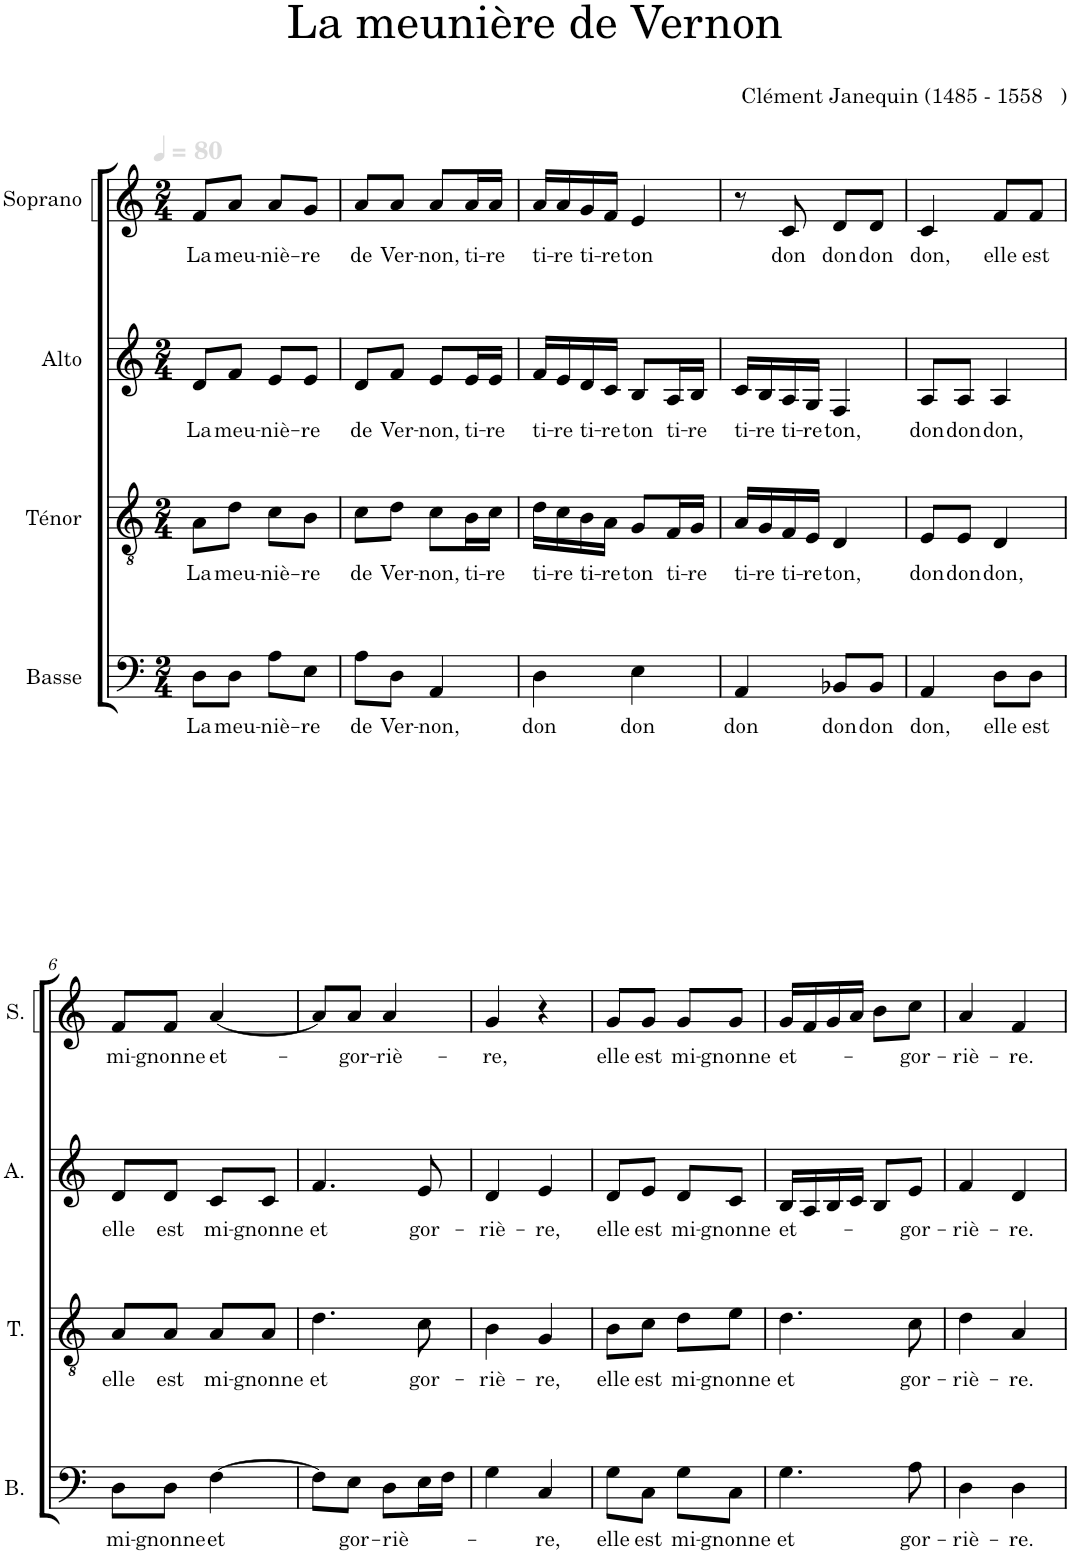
**kern	**text	**kern	**text	**kern	**text	**kern	**text
*part4	*part4	*part3	*part3	*part2	*part2	*part1	*part1
*staff4	*staff4	*staff3	*staff3	*staff2	*staff2	*staff1	*staff1
*I"Basse	*	*I"Ténor	*	*I"Alto	*	*I"Soprano	*
*I'B.	*	*I'T.	*	*I'A.	*	*I'S.	*
*clefF4	*	*clefGv2	*	*clefG2	*	*clefG2	*
*k[]	*	*k[]	*	*k[]	*	*k[]	*
*M2/4	*	*M2/4	*	*M2/4	*	*M2/4	*
*MM80	*	*MM80	*	*MM80	*	*MM80	*
=1	=1	=1	=1	=1	=1	=1	=1
!	!LO:LY:b	!	!LO:LY:b	!	!LO:LY:b	!	!LO:LY:b
8D\L	La	8A\L	La	8d/L	La	8f/L	La
!	!LO:LY:b	!	!LO:LY:b	!	!LO:LY:b	!	!LO:LY:b
8D\J	meu-	8d\J	meu-	8f/J	meu-	8a/J	meu-
!	!LO:LY:b	!	!LO:LY:b	!	!LO:LY:b	!	!LO:LY:b
8A\L	-niè-	8c\L	-niè-	8e/L	-niè-	8a/L	-niè-
!	!LO:LY:b	!	!LO:LY:b	!	!LO:LY:b	!	!LO:LY:b
8E\J	-re	8B\J	-re	8e/J	-re	8g/J	-re
=2	=2	=2	=2	=2	=2	=2	=2
!	!LO:LY:b	!	!LO:LY:b	!	!LO:LY:b	!	!LO:LY:b
8A\L	de	8c\L	de	8d/L	de	8a/L	de
!	!LO:LY:b	!	!LO:LY:b	!	!LO:LY:b	!	!LO:LY:b
8D\J	Ver-	8d\J	Ver-	8f/J	Ver-	8a/J	Ver-
!	!LO:LY:b	!	!LO:LY:b	!	!LO:LY:b	!	!LO:LY:b
4AA/	-non,	8c\L	-non,	8e/L	-non,	8a/L	-non,
!	!	!	!LO:LY:b	!	!LO:LY:b	!	!LO:LY:b
.	.	16B\L	ti-	16e/L	ti-	16a/L	ti-
!	!	!	!LO:LY:b	!	!LO:LY:b	!	!LO:LY:b
.	.	16c\JJ	-re	16e/JJ	-re	16a/JJ	-re
=3	=3	=3	=3	=3	=3	=3	=3
!	!LO:LY:b	!	!LO:LY:b	!	!LO:LY:b	!	!LO:LY:b
4D\	don	16d\LL	ti-	16f/LL	ti-	16a/LL	ti-
!	!	!	!LO:LY:b	!	!LO:LY:b	!	!LO:LY:b
.	.	16c\	-re	16e/	-re	16a/	-re
!	!	!	!LO:LY:b	!	!LO:LY:b	!	!LO:LY:b
.	.	16B\	ti-	16d/	ti-	16g/	ti-
!	!	!	!LO:LY:b	!	!LO:LY:b	!	!LO:LY:b
.	.	16A\JJ	-re	16c/JJ	-re	16f/JJ	-re
!	!LO:LY:b	!	!LO:LY:b	!	!LO:LY:b	!	!LO:LY:b
4E\	don	8G/L	ton	8B/L	ton	4e/	ton
!	!	!	!LO:LY:b	!	!LO:LY:b	!	!
.	.	16F/L	ti-	16A/L	ti-	.	.
!	!	!	!LO:LY:b	!	!LO:LY:b	!	!
.	.	16G/JJ	-re	16B/JJ	-re	.	.
=4	=4	=4	=4	=4	=4	=4	=4
!	!LO:LY:b	!	!LO:LY:b	!	!LO:LY:b	!	!
4AA/	don	16A/LL	ti-	16c/LL	ti-	8r	.
!	!	!	!LO:LY:b	!	!LO:LY:b	!	!
.	.	16G/	-re	16B/	-re	.	.
!	!	!	!LO:LY:b	!	!LO:LY:b	!	!LO:LY:b
.	.	16F/	ti-	16A/	ti-	8c/	don
!	!	!	!LO:LY:b	!	!LO:LY:b	!	!
.	.	16E/JJ	-re	16G/JJ	-re	.	.
!	!LO:LY:b	!	!LO:LY:b	!	!LO:LY:b	!	!LO:LY:b
8BB-X/L	don	4D/	ton,	4F/	ton,	8d/L	don
!	!LO:LY:b	!	!	!	!	!	!LO:LY:b
8BB-/J	don	.	.	.	.	8d/J	don
=5	=5	=5	=5	=5	=5	=5	=5
!	!LO:LY:b	!	!LO:LY:b	!	!LO:LY:b	!	!LO:LY:b
4AA/	don,	8E/L	don	8A/L	don	4c/	don,
!	!	!	!LO:LY:b	!	!LO:LY:b	!	!
.	.	8E/J	don	8A/J	don	.	.
!	!LO:LY:b	!	!LO:LY:b	!	!LO:LY:b	!	!LO:LY:b
8D\L	elle	4D/	don,	4A/	don,	8f/L	elle
!	!LO:LY:b	!	!	!	!	!	!LO:LY:b
8D\J	est	.	.	.	.	8f/J	est
!!LO:LB:g=z
=6	=6	=6	=6	=6	=6	=6	=6
!	!LO:LY:b	!	!LO:LY:b	!	!LO:LY:b	!	!LO:LY:b
8D\L	mi-	8A/L	elle	8d/L	elle	8f/L	mi-
!	!LO:LY:b	!	!LO:LY:b	!	!LO:LY:b	!	!LO:LY:b
8D\J	-gnonne	8A/J	est	8d/J	est	8f/J	-gnonne
!	!LO:LY:b	!	!LO:LY:b	!	!LO:LY:b	!	!LO:LY:b
[4F\	et	8A/L	mi-	8c/L	mi-	[4a/	et-
!	!	!	!LO:LY:b	!	!LO:LY:b	!	!
.	.	8A/J	-gnonne	8c/J	-gnonne	.	.
=7	=7	=7	=7	=7	=7	=7	=7
!	!	!	!LO:LY:b	!	!LO:LY:b	!	!
8F\L]	.	4.d\	et	4.f/	et	8a/L]	.
!	!LO:LY:b	!	!	!	!	!	!LO:LY:b
8E\J	gor-	.	.	.	.	8a/J	-gor-
!	!LO:LY:b	!	!	!	!	!	!LO:LY:b
8D\L	-riè-	.	.	.	.	4a/	-riè-
!	!	!	!LO:LY:b	!	!LO:LY:b	!	!
16E\L	.	8c\	gor-	8e/	gor-	.	.
16F\JJ	.	.	.	.	.	.	.
=8	=8	=8	=8	=8	=8	=8	=8
!	!	!	!LO:LY:b	!	!LO:LY:b	!	!LO:LY:b
4G\	.	4B\	-riè-	4d/	-riè-	4g/	-re,
!	!LO:LY:b	!	!LO:LY:b	!	!LO:LY:b	!	!
4C/	-re,	4G/	-re,	4e/	-re,	4r	.
=9	=9	=9	=9	=9	=9	=9	=9
!	!LO:LY:b	!	!LO:LY:b	!	!LO:LY:b	!	!LO:LY:b
8G\L	elle	8B\L	elle	8d/L	elle	8g/L	elle
!	!LO:LY:b	!	!LO:LY:b	!	!LO:LY:b	!	!LO:LY:b
8C\J	est	8c\J	est	8e/J	est	8g/J	est
!	!LO:LY:b	!	!LO:LY:b	!	!LO:LY:b	!	!LO:LY:b
8G\L	mi-	8d\L	mi-	8d/L	mi-	8g/L	mi-
!	!LO:LY:b	!	!LO:LY:b	!	!LO:LY:b	!	!LO:LY:b
8C\J	-gnonne	8e\J	-gnonne	8c/J	-gnonne	8g/J	-gnonne
=10	=10	=10	=10	=10	=10	=10	=10
!	!LO:LY:b	!	!LO:LY:b	!	!LO:LY:b	!	!LO:LY:b
4.G\	et	4.d\	et	16B/LL	et-	16g/LL	et-
.	.	.	.	16A/	.	16f/	.
.	.	.	.	16B/	.	16g/	.
.	.	.	.	16c/JJ	.	16a/JJ	.
.	.	.	.	8B/L	.	8b\L	.
!	!LO:LY:b	!	!LO:LY:b	!	!LO:LY:b	!	!LO:LY:b
8A\	gor-	8c\	gor-	8e/J	-gor-	8cc\J	-gor-
=11	=11	=11	=11	=11	=11	=11	=11
!	!LO:LY:b	!	!LO:LY:b	!	!LO:LY:b	!	!LO:LY:b
4D\	-riè-	4d\	-riè-	4f/	-riè-	4a/	-riè-
!	!LO:LY:b	!	!LO:LY:b	!	!LO:LY:b	!	!LO:LY:b
4D\	-re.	4A/	-re.	4d/	-re.	4f/	-re.
=	=	=	=	=	=	=	=
*-	*-	*-	*-	*-	*-	*-	*-
